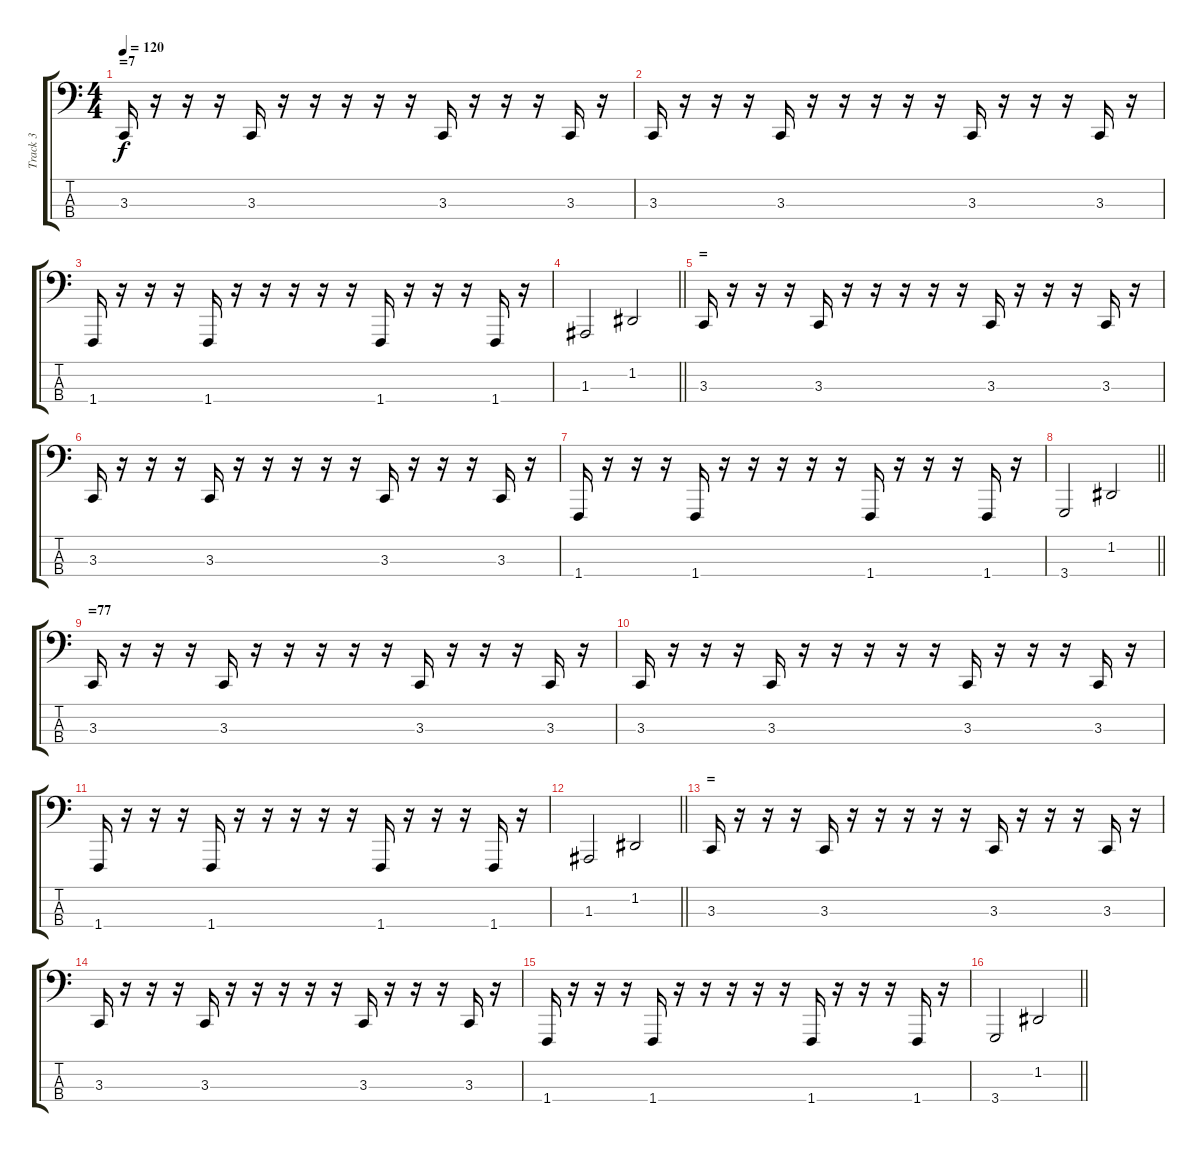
\track ("Track 3" "Track 3") {instrument brightacousticpiano}
\staff {score tabs}
\tuning (G2 D2 A1 E1) {hide}
\ts (4 4)
\section ("" "=7")
\tempo 120
\clef f4
\ks c
3.3.16{dy f} r.16 r.16 r.16 3.3.16 r.16 r.16 r.16 r.16 r.16 3.3.16 r.16 r.16 r.16 3.3.16 r.16 |
3.3.16 r.16 r.16 r.16 3.3.16 r.16 r.16 r.16 r.16 r.16 3.3.16 r.16 r.16 r.16 3.3.16 r.16 |
1.4.16 r.16 r.16 r.16 1.4.16 r.16 r.16 r.16 r.16 r.16 1.4.16 r.16 r.16 r.16 1.4.16 r.16 |
\barLineRight lightlight
1.3.2 1.2.2 |
\section ("" "=")
3.3.16 r.16 r.16 r.16 3.3.16 r.16 r.16 r.16 r.16 r.16 3.3.16 r.16 r.16 r.16 3.3.16 r.16 |
3.3.16 r.16 r.16 r.16 3.3.16 r.16 r.16 r.16 r.16 r.16 3.3.16 r.16 r.16 r.16 3.3.16 r.16 |
1.4.16 r.16 r.16 r.16 1.4.16 r.16 r.16 r.16 r.16 r.16 1.4.16 r.16 r.16 r.16 1.4.16 r.16 |
\barLineRight lightlight
3.4.2 1.2.2 |
\section ("" "=77")
3.3.16 r.16 r.16 r.16 3.3.16 r.16 r.16 r.16 r.16 r.16 3.3.16 r.16 r.16 r.16 3.3.16 r.16 |
3.3.16 r.16 r.16 r.16 3.3.16 r.16 r.16 r.16 r.16 r.16 3.3.16 r.16 r.16 r.16 3.3.16 r.16 |
1.4.16 r.16 r.16 r.16 1.4.16 r.16 r.16 r.16 r.16 r.16 1.4.16 r.16 r.16 r.16 1.4.16 r.16 |
\barLineRight lightlight
1.3.2 1.2.2 |
\section ("" "=")
3.3.16 r.16 r.16 r.16 3.3.16 r.16 r.16 r.16 r.16 r.16 3.3.16 r.16 r.16 r.16 3.3.16 r.16 |
3.3.16 r.16 r.16 r.16 3.3.16 r.16 r.16 r.16 r.16 r.16 3.3.16 r.16 r.16 r.16 3.3.16 r.16 |
1.4.16 r.16 r.16 r.16 1.4.16 r.16 r.16 r.16 r.16 r.16 1.4.16 r.16 r.16 r.16 1.4.16 r.16 |
\barLineRight lightlight
3.4.2 1.2.2
